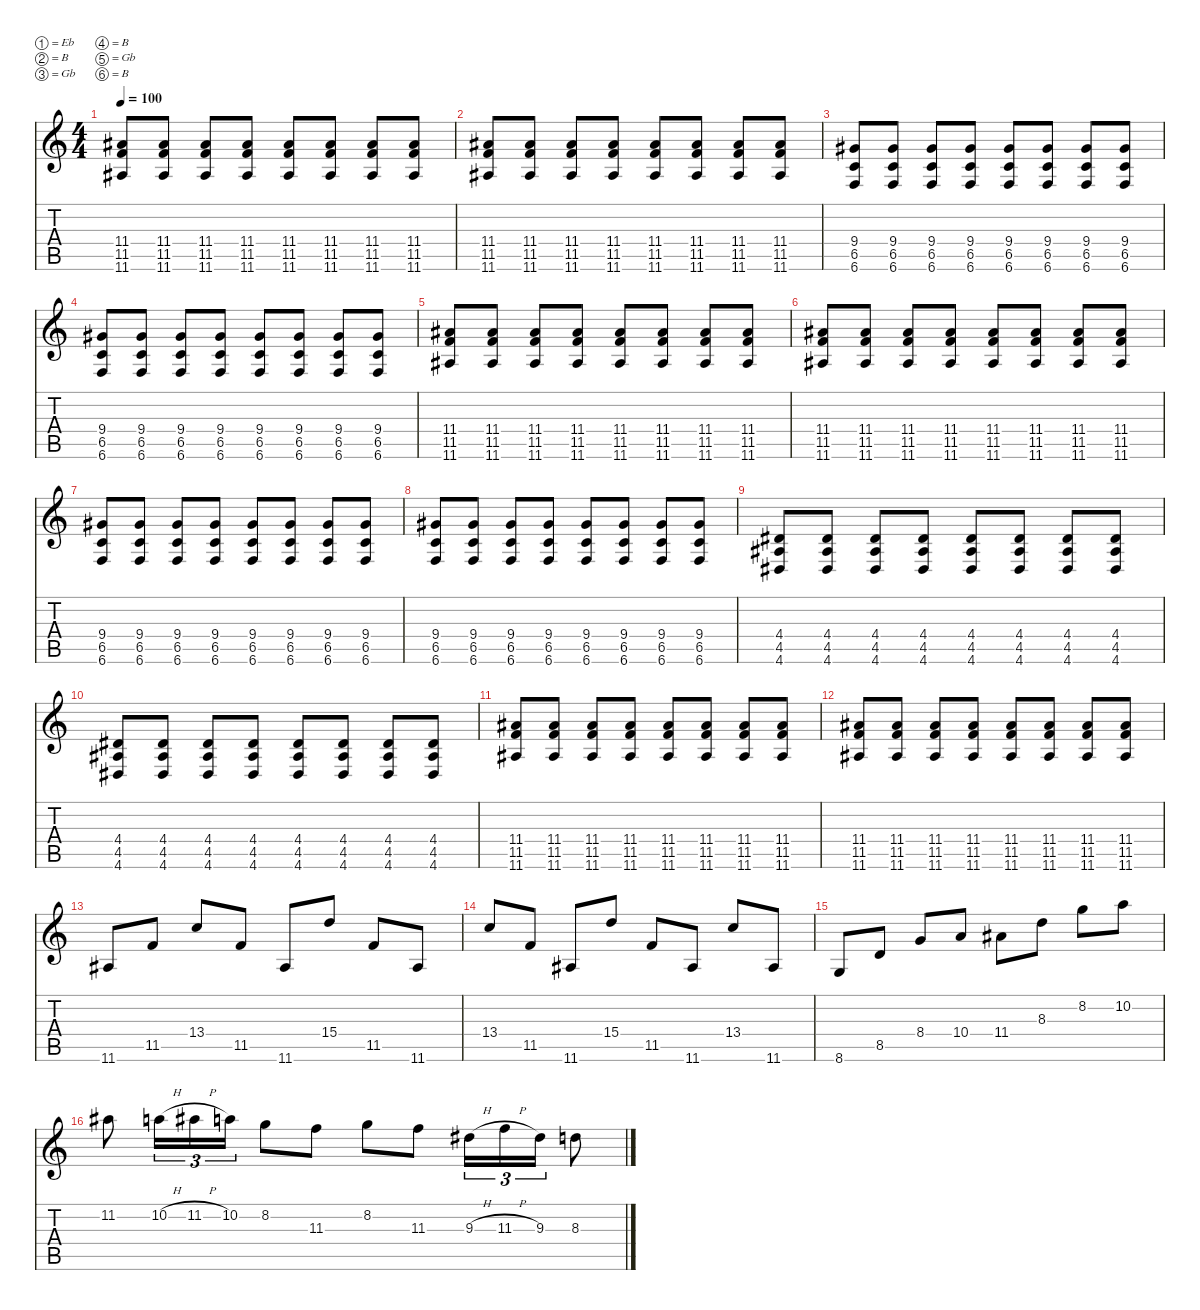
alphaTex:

\defaultSystemsLayout 4
\hideDynamics
\bracketExtendMode nobrackets
\singleTrackTrackNamePolicy hidden
\multiTrackTrackNamePolicy hidden
\firstSystemTrackNameMode fullname
\otherSystemsTrackNameOrientation horizontal
\track ("Guitar 1-B" "dist.guit.") {mute instrument distortionguitar}
\staff {score tabs}
\tuning (Eb4 B3 Gb3 B2 Gb2 B1)
\ts (4 4)
\beaming (8 2 2 2 2)
\tempo 100
\clef g2
\ks c
(11.4{acc #} 11.5 11.6{acc #}).8{dy mf instrument distortionguitar beam Up} (11.4{acc #} 11.5 11.6{acc #}).8{beam Up} (11.4{acc #} 11.5 11.6{acc #}).8{beam Up} (11.4{acc #} 11.5 11.6{acc #}).8{beam Up} (11.4{acc #} 11.5 11.6{acc #}).8{beam Up} (11.4{acc #} 11.5 11.6{acc #}).8{beam Up} (11.4{acc #} 11.5 11.6{acc #}).8{beam Up} (11.4{acc #} 11.5 11.6{acc #}).8{beam Up} |
(11.4{acc #} 11.5 11.6{acc #}).8{beam Up} (11.4{acc #} 11.5 11.6{acc #}).8{beam Up} (11.4{acc #} 11.5 11.6{acc #}).8{beam Up} (11.4{acc #} 11.5 11.6{acc #}).8{beam Up} (11.4{acc #} 11.5 11.6{acc #}).8{beam Up} (11.4{acc #} 11.5 11.6{acc #}).8{beam Up} (11.4{acc #} 11.5 11.6{acc #}).8{beam Up} (11.4{acc #} 11.5 11.6{acc #}).8{beam Up} |
(9.4{acc #} 6.5 6.6).8{beam Up} (9.4{acc #} 6.5 6.6).8{beam Up} (9.4{acc #} 6.5 6.6).8{beam Up} (9.4{acc #} 6.5 6.6).8{beam Up} (9.4{acc #} 6.5 6.6).8{beam Up} (9.4{acc #} 6.5 6.6).8{beam Up} (9.4{acc #} 6.5 6.6).8{beam Up} (9.4{acc #} 6.5 6.6).8{beam Up} |
(9.4{acc #} 6.5 6.6).8{beam Up} (9.4{acc #} 6.5 6.6).8{beam Up} (9.4{acc #} 6.5 6.6).8{beam Up} (9.4{acc #} 6.5 6.6).8{beam Up} (9.4{acc #} 6.5 6.6).8{beam Up} (9.4{acc #} 6.5 6.6).8{beam Up} (9.4{acc #} 6.5 6.6).8{beam Up} (9.4{acc #} 6.5 6.6).8{beam Up} |
(11.4{acc #} 11.5 11.6{acc #}).8{beam Up} (11.4{acc #} 11.5 11.6{acc #}).8{beam Up} (11.4{acc #} 11.5 11.6{acc #}).8{beam Up} (11.4{acc #} 11.5 11.6{acc #}).8{beam Up} (11.4{acc #} 11.5 11.6{acc #}).8{beam Up} (11.4{acc #} 11.5 11.6{acc #}).8{beam Up} (11.4{acc #} 11.5 11.6{acc #}).8{beam Up} (11.4{acc #} 11.5 11.6{acc #}).8{beam Up} |
(11.4{acc #} 11.5 11.6{acc #}).8{beam Up} (11.4{acc #} 11.5 11.6{acc #}).8{beam Up} (11.4{acc #} 11.5 11.6{acc #}).8{beam Up} (11.4{acc #} 11.5 11.6{acc #}).8{beam Up} (11.4{acc #} 11.5 11.6{acc #}).8{beam Up} (11.4{acc #} 11.5 11.6{acc #}).8{beam Up} (11.4{acc #} 11.5 11.6{acc #}).8{beam Up} (11.4{acc #} 11.5 11.6{acc #}).8{beam Up} |
(9.4{acc #} 6.5 6.6).8{beam Up} (9.4{acc #} 6.5 6.6).8{beam Up} (9.4{acc #} 6.5 6.6).8{beam Up} (9.4{acc #} 6.5 6.6).8{beam Up} (9.4{acc #} 6.5 6.6).8{beam Up} (9.4{acc #} 6.5 6.6).8{beam Up} (9.4{acc #} 6.5 6.6).8{beam Up} (9.4{acc #} 6.5 6.6).8{beam Up} |
(9.4{acc #} 6.5 6.6).8{beam Up} (9.4{acc #} 6.5 6.6).8{beam Up} (9.4{acc #} 6.5 6.6).8{beam Up} (9.4{acc #} 6.5 6.6).8{beam Up} (9.4{acc #} 6.5 6.6).8{beam Up} (9.4{acc #} 6.5 6.6).8{beam Up} (9.4{acc #} 6.5 6.6).8{beam Up} (9.4{acc #} 6.5 6.6).8{beam Up} |
(4.4{acc #} 4.5{acc #} 4.6{acc #}).8{beam Up} (4.4{acc #} 4.5{acc #} 4.6{acc #}).8{beam Up} (4.4{acc #} 4.5{acc #} 4.6{acc #}).8{beam Up} (4.4{acc #} 4.5{acc #} 4.6{acc #}).8{beam Up} (4.4{acc #} 4.5{acc #} 4.6{acc #}).8{beam Up} (4.4{acc #} 4.5{acc #} 4.6{acc #}).8{beam Up} (4.4{acc #} 4.5{acc #} 4.6{acc #}).8{beam Up} (4.4{acc #} 4.5{acc #} 4.6{acc #}).8{beam Up} |
(4.4{acc #} 4.5{acc #} 4.6{acc #}).8{beam Up} (4.4{acc #} 4.5{acc #} 4.6{acc #}).8{beam Up} (4.4{acc #} 4.5{acc #} 4.6{acc #}).8{beam Up} (4.4{acc #} 4.5{acc #} 4.6{acc #}).8{beam Up} (4.4{acc #} 4.5{acc #} 4.6{acc #}).8{beam Up} (4.4{acc #} 4.5{acc #} 4.6{acc #}).8{beam Up} (4.4{acc #} 4.5{acc #} 4.6{acc #}).8{beam Up} (4.4{acc #} 4.5{acc #} 4.6{acc #}).8{beam Up} |
(11.4{acc #} 11.5 11.6{acc #}).8{beam Up} (11.4{acc #} 11.5 11.6{acc #}).8{beam Up} (11.4{acc #} 11.5 11.6{acc #}).8{beam Up} (11.4{acc #} 11.5 11.6{acc #}).8{beam Up} (11.4{acc #} 11.5 11.6{acc #}).8{beam Up} (11.4{acc #} 11.5 11.6{acc #}).8{beam Up} (11.4{acc #} 11.5 11.6{acc #}).8{beam Up} (11.4{acc #} 11.5 11.6{acc #}).8{beam Up} |
(11.4{acc #} 11.5 11.6{acc #}).8{beam Up} (11.4{acc #} 11.5 11.6{acc #}).8{beam Up} (11.4{acc #} 11.5 11.6{acc #}).8{beam Up} (11.4{acc #} 11.5 11.6{acc #}).8{beam Up} (11.4{acc #} 11.5 11.6{acc #}).8{beam Up} (11.4{acc #} 11.5 11.6{acc #}).8{beam Up} (11.4{acc #} 11.5 11.6{acc #}).8{beam Up} (11.4{acc #} 11.5 11.6{acc #}).8{beam Up} |
11.6{acc #}.8{beam Up} 11.5.8{beam Up} 13.4.8{beam Up} 11.5.8{beam Up} 11.6{acc #}.8{beam Up} 15.4.8{beam Up} 11.5.8{beam Up} 11.6{acc #}.8{beam Up} |
13.4.8{beam Up} 11.5.8{beam Up} 11.6{acc #}.8{beam Up} 15.4.8{beam Up} 11.5.8{beam Up} 11.6{acc #}.8{beam Up} 13.4.8{beam Up} 11.6{acc #}.8{beam Up} |
8.6.8{beam Up} 8.5.8{beam Up} 8.4.8{beam Up} 10.4.8{beam Up} 11.4{acc #}.8{beam Down} 8.3.8{beam Down} 8.2.8{beam Down} 10.2.8{beam Down} |
11.2{acc #}.8{beam Down} 10.2{h}.16{tu (3 2) beam Down} 11.2{h acc #}.16{tu (3 2) beam Down} 10.2.16{tu (3 2) beam Down} 8.2.8{beam Down} 11.3.8{beam Down} 8.2.8{beam Down} 11.3.8{beam Down} 9.3{h acc #}.16{tu (3 2) beam Down} 11.3{h}.16{tu (3 2) beam Down} 9.3{acc #}.16{tu (3 2) beam Down} 8.3.8{beam Down}
